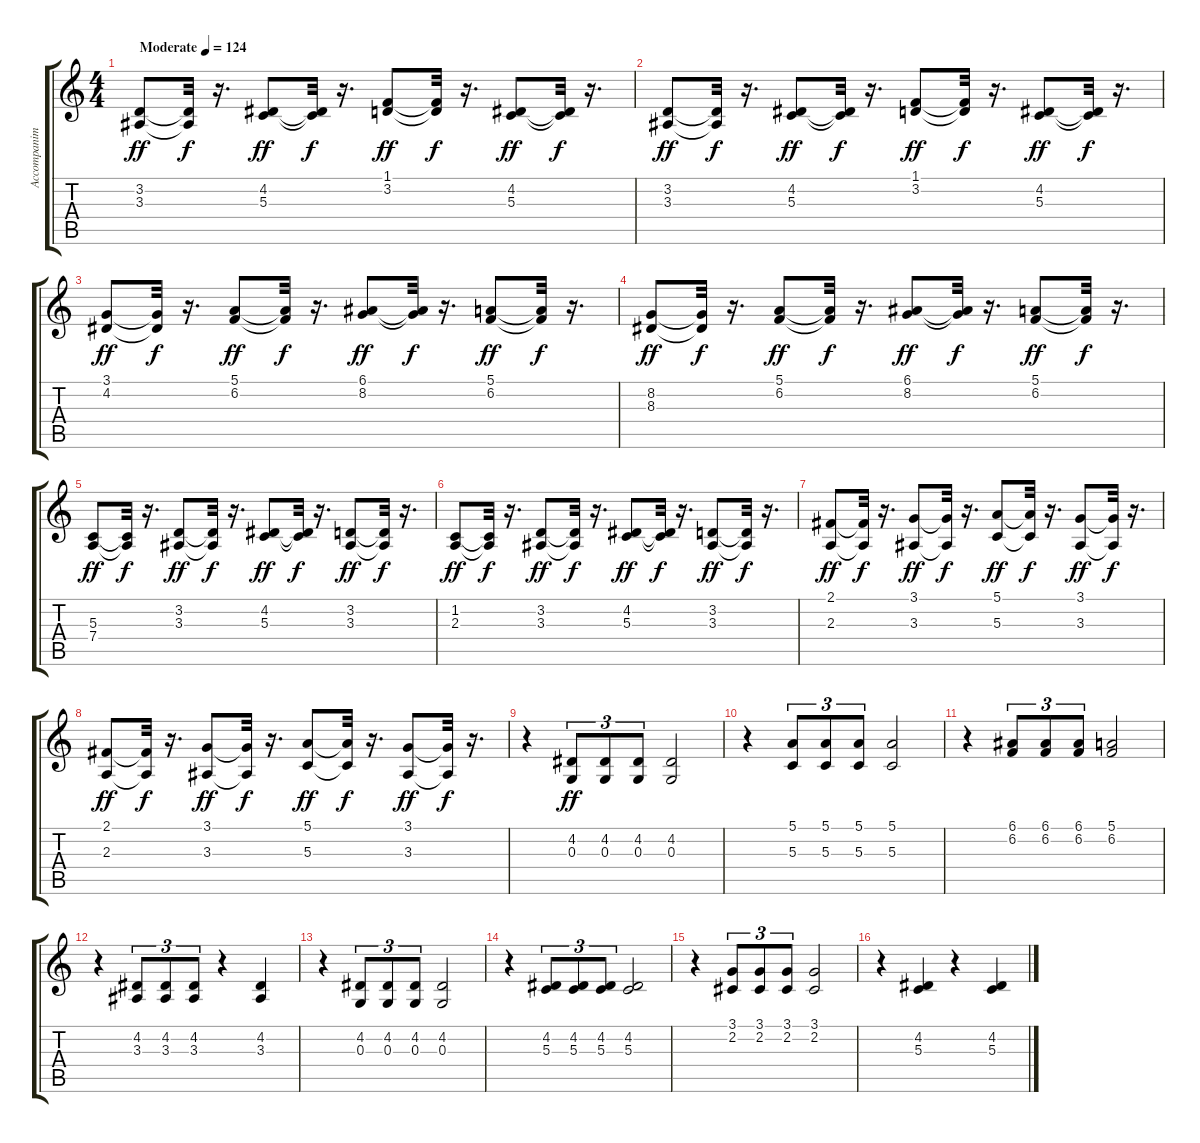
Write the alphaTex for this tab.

\track ("Accompaniment" "Accompanim") {instrument synthbrass1}
\staff {score tabs}
\tuning (E4 B3 G3 D3 A2 E2) {hide}
\ts (4 4)
\tempo (124 "Moderate")
\clef g2
\ks c
(3.2 3.3).8{dy ff instrument synthbrass1} (3.2{t} 3.3{t}).32{dy f} r.16{d} (4.2 5.3).8{dy ff} (4.2{t} 5.3{t}).32{dy f} r.16{d} (1.1 3.2).8{dy ff} (1.1{t} 3.2{t}).32{dy f} r.16{d} (4.2 5.3).8{dy ff} (4.2{t} 5.3{t}).32{dy f} r.16{d} |
(3.2 3.3).8{dy ff} (3.2{t} 3.3{t}).32{dy f} r.16{d} (4.2 5.3).8{dy ff} (4.2{t} 5.3{t}).32{dy f} r.16{d} (1.1 3.2).8{dy ff} (1.1{t} 3.2{t}).32{dy f} r.16{d} (4.2 5.3).8{dy ff} (4.2{t} 5.3{t}).32{dy f} r.16{d} |
(3.1 4.2).8{dy ff} (3.1{t} 4.2{t}).32{dy f} r.16{d} (5.1 6.2).8{dy ff} (5.1{t} 6.2{t}).32{dy f} r.16{d} (6.1 8.2).8{dy ff} (6.1{t} 8.2{t}).32{dy f} r.16{d} (5.1 6.2).8{dy ff} (5.1{t} 6.2{t}).32{dy f} r.16{d} |
(8.2 8.3).8{dy ff} (8.2{t} 8.3{t}).32{dy f} r.16{d} (5.1 6.2).8{dy ff} (5.1{t} 6.2{t}).32{dy f} r.16{d} (6.1 8.2).8{dy ff} (6.1{t} 8.2{t}).32{dy f} r.16{d} (5.1 6.2).8{dy ff} (5.1{t} 6.2{t}).32{dy f} r.16{d} |
(5.3 7.4).8{dy ff} (5.3{t} 7.4{t}).32{dy f} r.16{d} (3.2 3.3).8{dy ff} (3.2{t} 3.3{t}).32{dy f} r.16{d} (4.2 5.3).8{dy ff} (4.2{t} 5.3{t}).32{dy f} r.16{d} (3.2 3.3).8{dy ff} (3.2{t} 3.3{t}).32{dy f} r.16{d} |
(1.2 2.3).8{dy ff} (1.2{t} 2.3{t}).32{dy f} r.16{d} (3.2 3.3).8{dy ff} (3.2{t} 3.3{t}).32{dy f} r.16{d} (4.2 5.3).8{dy ff} (4.2{t} 5.3{t}).32{dy f} r.16{d} (3.2 3.3).8{dy ff} (3.2{t} 3.3{t}).32{dy f} r.16{d} |
(2.1 2.3).8{dy ff} (2.1{t} 2.3{t}).32{dy f} r.16{d} (3.1 3.3).8{dy ff} (3.1{t} 3.3{t}).32{dy f} r.16{d} (5.1 5.3).8{dy ff} (5.1{t} 5.3{t}).32{dy f} r.16{d} (3.1 3.3).8{dy ff} (3.1{t} 3.3{t}).32{dy f} r.16{d} |
(2.1 2.3).8{dy ff} (2.1{t} 2.3{t}).32{dy f} r.16{d} (3.1 3.3).8{dy ff} (3.1{t} 3.3{t}).32{dy f} r.16{d} (5.1 5.3).8{dy ff} (5.1{t} 5.3{t}).32{dy f} r.16{d} (3.1 3.3).8{dy ff} (3.1{t} 3.3{t}).32{dy f} r.16{d} |
r.4 (4.2 0.3).8{tu (3 2) dy ff} (4.2 0.3).8{tu (3 2)} (4.2 0.3).8{tu (3 2)} (4.2 0.3).2 |
r.4 (5.1 5.3).8{tu (3 2)} (5.1 5.3).8{tu (3 2)} (5.1 5.3).8{tu (3 2)} (5.1 5.3).2 |
r.4 (6.1 6.2).8{tu (3 2)} (6.1 6.2).8{tu (3 2)} (6.1 6.2).8{tu (3 2)} (5.1 6.2).2 |
r.4 (4.2 3.3).8{tu (3 2)} (4.2 3.3).8{tu (3 2)} (4.2 3.3).8{tu (3 2)} r.4 (4.2 3.3).4 |
r.4 (4.2 0.3).8{tu (3 2)} (4.2 0.3).8{tu (3 2)} (4.2 0.3).8{tu (3 2)} (4.2 0.3).2 |
r.4 (4.2 5.3).8{tu (3 2)} (4.2 5.3).8{tu (3 2)} (4.2 5.3).8{tu (3 2)} (4.2 5.3).2 |
r.4 (3.1 2.2).8{tu (3 2)} (3.1 2.2).8{tu (3 2)} (3.1 2.2).8{tu (3 2)} (3.1 2.2).2 |
r.4 (4.2 5.3).4 r.4 (4.2 5.3).4
